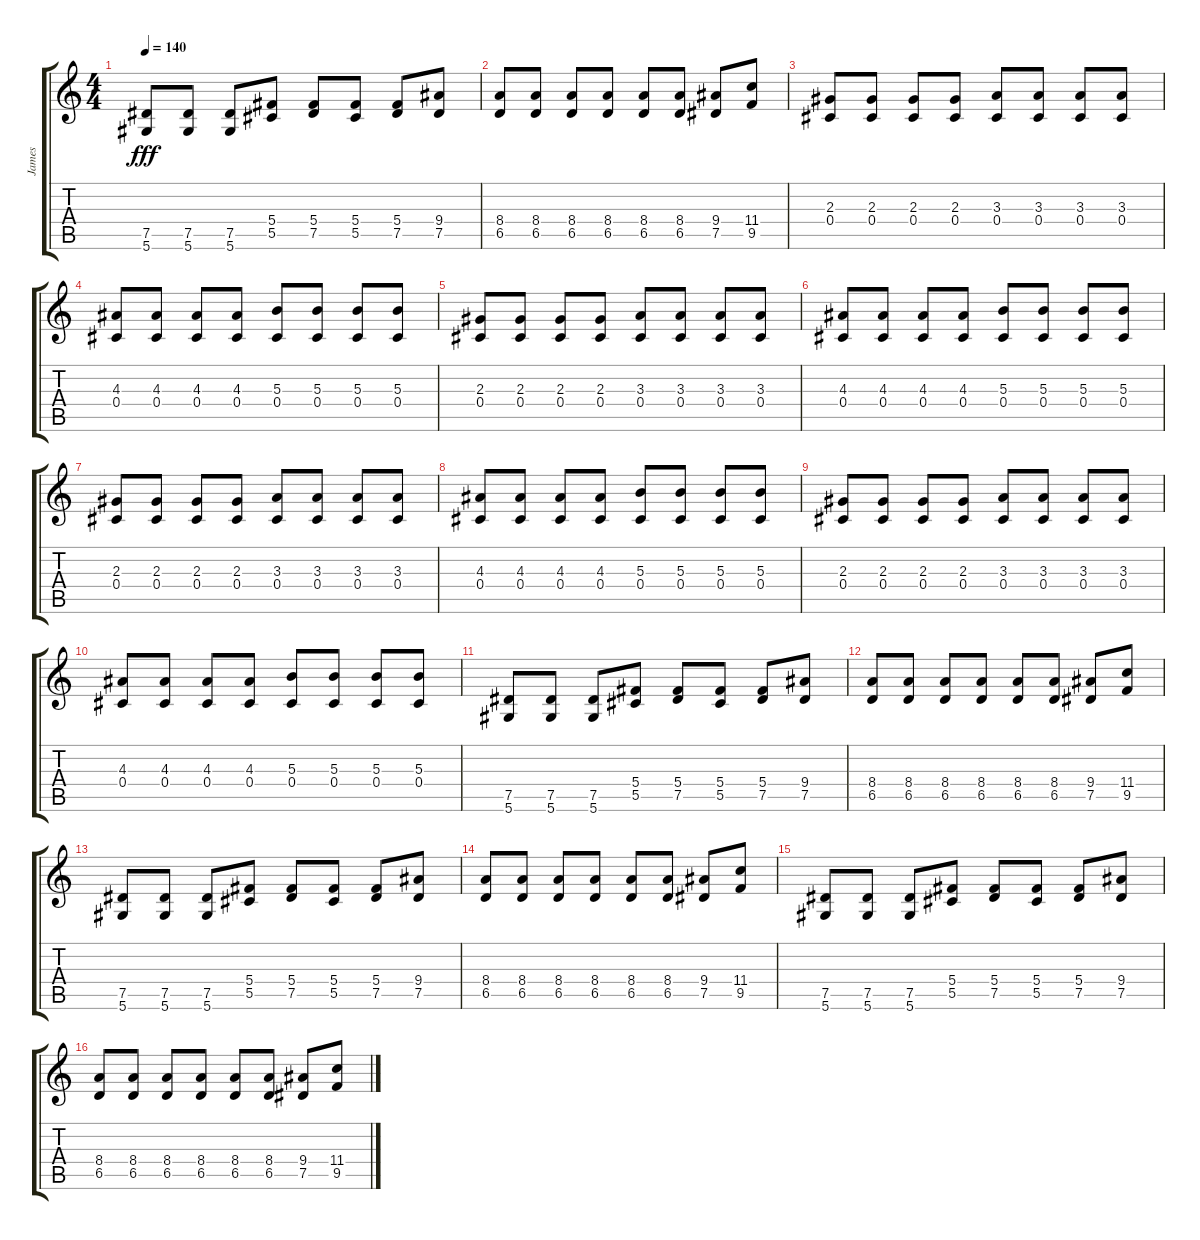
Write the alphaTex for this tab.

\track ("James" "James") {instrument distortionguitar}
\staff {score tabs}
\tuning (Eb4 Bb3 Gb3 Db3 Ab2 Eb2) {hide}
\ts (4 4)
\tempo 140
\clef g2
\ks c
(7.5 5.6).8{dy fff volume 10} (7.5 5.6).8 (7.5 5.6).8 (5.4 5.5).8 (5.4 7.5).8 (5.4 5.5).8 (5.4 7.5).8 (9.4 7.5).8 |
(8.4 6.5).8 (8.4 6.5).8 (8.4 6.5).8 (8.4 6.5).8 (8.4 6.5).8 (8.4 6.5).8 (9.4 7.5).8 (11.4 9.5).8 |
(2.3 0.4).8 (2.3 0.4).8 (2.3 0.4).8 (2.3 0.4).8 (3.3 0.4).8 (3.3 0.4).8 (3.3 0.4).8 (3.3 0.4).8 |
(4.3 0.4).8 (4.3 0.4).8 (4.3 0.4).8 (4.3 0.4).8 (5.3 0.4).8 (5.3 0.4).8 (5.3 0.4).8 (5.3 0.4).8 |
(2.3 0.4).8 (2.3 0.4).8 (2.3 0.4).8 (2.3 0.4).8 (3.3 0.4).8 (3.3 0.4).8 (3.3 0.4).8 (3.3 0.4).8 |
(4.3 0.4).8 (4.3 0.4).8 (4.3 0.4).8 (4.3 0.4).8 (5.3 0.4).8 (5.3 0.4).8 (5.3 0.4).8 (5.3 0.4).8 |
(2.3 0.4).8 (2.3 0.4).8 (2.3 0.4).8 (2.3 0.4).8 (3.3 0.4).8 (3.3 0.4).8 (3.3 0.4).8 (3.3 0.4).8 |
(4.3 0.4).8 (4.3 0.4).8 (4.3 0.4).8 (4.3 0.4).8 (5.3 0.4).8 (5.3 0.4).8 (5.3 0.4).8 (5.3 0.4).8 |
(2.3 0.4).8 (2.3 0.4).8 (2.3 0.4).8 (2.3 0.4).8 (3.3 0.4).8 (3.3 0.4).8 (3.3 0.4).8 (3.3 0.4).8 |
(4.3 0.4).8 (4.3 0.4).8 (4.3 0.4).8 (4.3 0.4).8 (5.3 0.4).8 (5.3 0.4).8 (5.3 0.4).8 (5.3 0.4).8 |
(7.5 5.6).8{volume 10} (7.5 5.6).8 (7.5 5.6).8 (5.4 5.5).8 (5.4 7.5).8 (5.4 5.5).8 (5.4 7.5).8 (9.4 7.5).8 |
(8.4 6.5).8 (8.4 6.5).8 (8.4 6.5).8 (8.4 6.5).8 (8.4 6.5).8 (8.4 6.5).8 (9.4 7.5).8 (11.4 9.5).8 |
(7.5 5.6).8{volume 10} (7.5 5.6).8 (7.5 5.6).8 (5.4 5.5).8 (5.4 7.5).8 (5.4 5.5).8 (5.4 7.5).8 (9.4 7.5).8 |
(8.4 6.5).8 (8.4 6.5).8 (8.4 6.5).8 (8.4 6.5).8 (8.4 6.5).8 (8.4 6.5).8 (9.4 7.5).8 (11.4 9.5).8 |
(7.5 5.6).8{volume 10} (7.5 5.6).8 (7.5 5.6).8 (5.4 5.5).8 (5.4 7.5).8 (5.4 5.5).8 (5.4 7.5).8 (9.4 7.5).8 |
(8.4 6.5).8 (8.4 6.5).8 (8.4 6.5).8 (8.4 6.5).8 (8.4 6.5).8 (8.4 6.5).8 (9.4 7.5).8 (11.4 9.5).8
